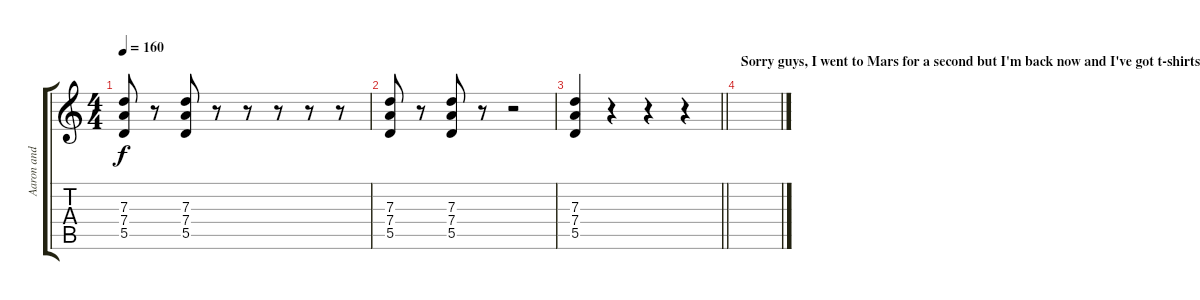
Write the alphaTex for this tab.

\track ("Aaron and Scott (Rhythm)" "Aaron and ") {instrument distortionguitar}
\staff {score tabs}
\tuning (E4 B3 G3 D3 A2 E2) {hide}
\ts (4 4)
\tempo 160
\clef g2
\ks c
(7.3 7.4 5.5).8{dy f} r.8 (7.3 7.4 5.5).8 r.8 r.8 r.8 r.8 r.8 |
(7.3 7.4 5.5).8 r.8 (7.3 7.4 5.5).8 r.8 r.2 |
\barLineRight lightlight
(7.3 7.4 5.5).4 r.4 r.4 r.4 |
\section ("" "Sorry guys, I went to Mars for a second but I'm back now and I've got t-shirts for ever'body!")
